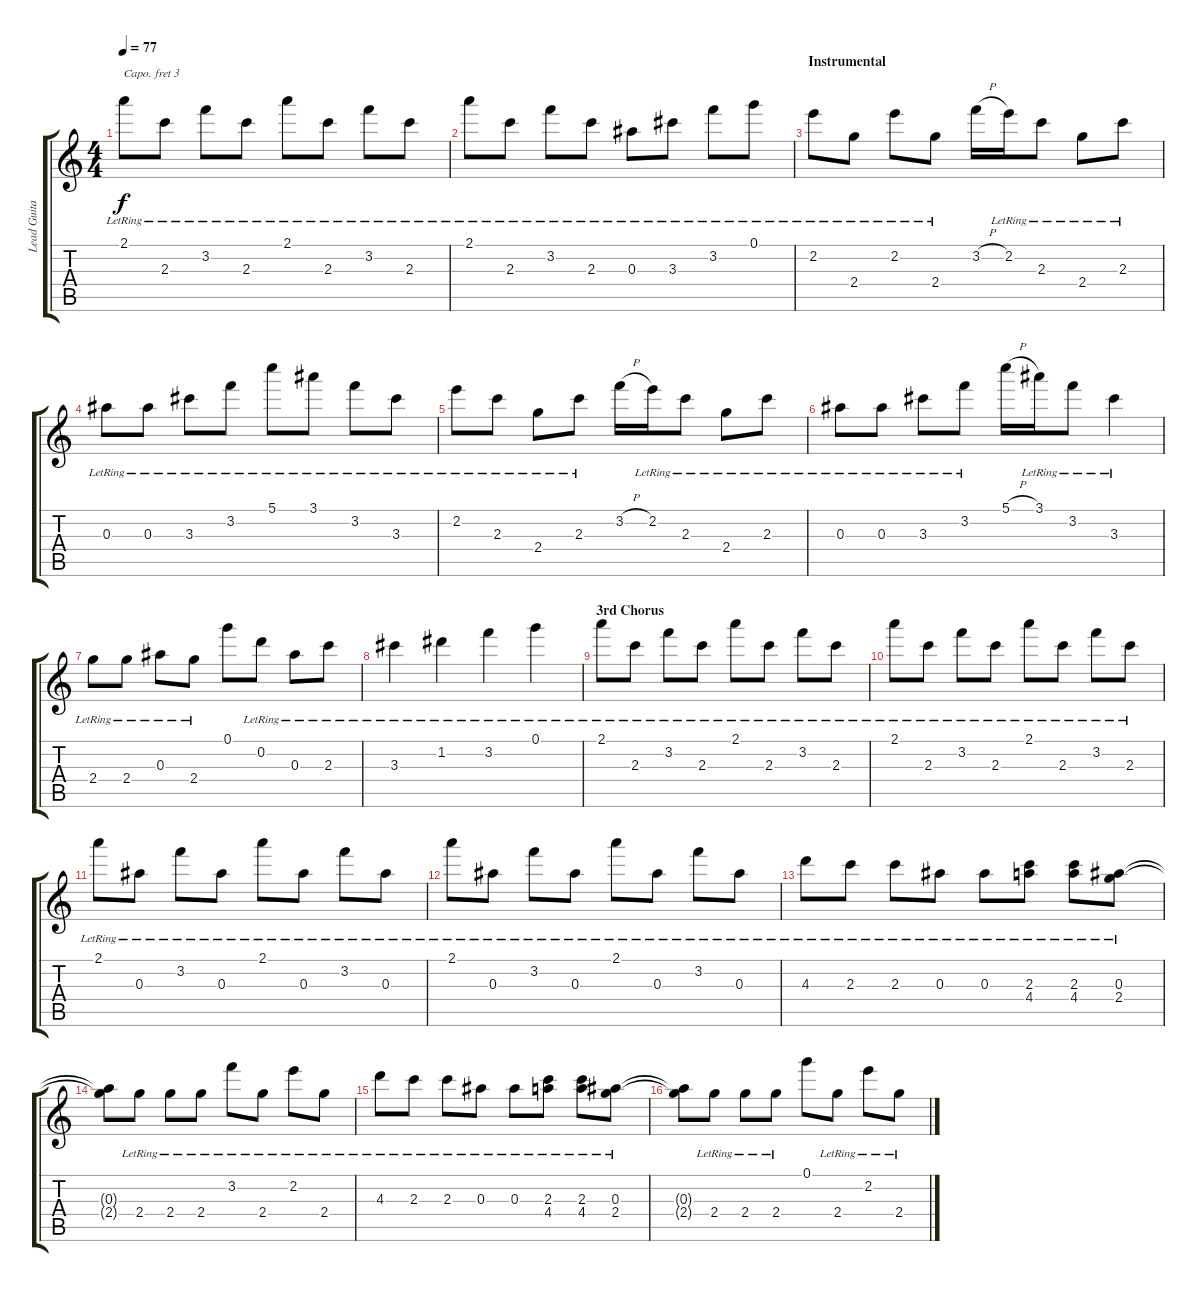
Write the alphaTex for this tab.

\track ("Lead Guitar 1" "Lead Guita") {instrument electricguitarjazz}
\staff {score tabs}
\capo 3
\tuning (E5 B4 G4 D4 A3 E3) {hide}
\ts (4 4)
\tempo 77
\clef g2
\ks c
2.1{lr}.8{dy f} 2.3{lr}.8 3.2{lr}.8 2.3{lr}.8 2.1{lr}.8 2.3{lr}.8 3.2{lr}.8 2.3{lr}.8 |
2.1{lr}.8 2.3{lr}.8 3.2{lr}.8 2.3{lr}.8 0.3{lr}.8 3.3{lr}.8 3.2{lr}.8 0.1{lr}.8 |
\section ("" "Instrumental")
2.2{lr}.8 2.4{lr}.8 2.2{lr}.8 2.4{lr}.8 3.2{h}.16 2.2{lr}.16 2.3{lr}.8 2.4{lr}.8 2.3{lr}.8 |
0.3{lr}.8 0.3{lr}.8 3.3{lr}.8 3.2{lr}.8 5.1{lr}.8 3.1{lr}.8 3.2{lr}.8 3.3{lr}.8 |
2.2{lr}.8 2.3{lr}.8 2.4{lr}.8 2.3{lr}.8 3.2{h}.16 2.2{lr}.16 2.3{lr}.8 2.4{lr}.8 2.3{lr}.8 |
0.3{lr}.8 0.3{lr}.8 3.3{lr}.8 3.2{lr}.8 5.1{h}.16 3.1{lr}.16 3.2{lr}.8 3.3{lr}.4 |
2.4{lr}.8 2.4{lr}.8 0.3{lr}.8 2.4{lr}.8 0.1.8 0.2{lr}.8 0.3{lr}.8 2.3{lr}.8 |
3.3{lr}.4 1.2{lr}.4 3.2{lr}.4 0.1{lr}.4 |
\section ("" "3rd Chorus")
2.1{lr}.8 2.3{lr}.8 3.2{lr}.8 2.3{lr}.8 2.1{lr}.8 2.3{lr}.8 3.2{lr}.8 2.3{lr}.8 |
2.1{lr}.8 2.3{lr}.8 3.2{lr}.8 2.3{lr}.8 2.1{lr}.8 2.3{lr}.8 3.2{lr}.8 2.3{lr}.8 |
2.1{lr}.8 0.3{lr}.8 3.2{lr}.8 0.3{lr}.8 2.1{lr}.8 0.3{lr}.8 3.2{lr}.8 0.3{lr}.8 |
2.1{lr}.8 0.3{lr}.8 3.2{lr}.8 0.3{lr}.8 2.1{lr}.8 0.3{lr}.8 3.2{lr}.8 0.3{lr}.8 |
4.3{lr}.8 2.3{lr}.8 2.3{lr}.8 0.3{lr}.8 0.3{lr}.8 (2.3{lr} 4.4{lr}).8 (2.3{lr} 4.4{lr}).8 (0.3{lr} 2.4{lr}).8 |
(0.3{t} 2.4{t}).8 2.4{lr}.8 2.4{lr}.8 2.4{lr}.8 3.2{lr}.8 2.4{lr}.8 2.2{lr}.8 2.4{lr}.8 |
4.3{lr}.8 2.3{lr}.8 2.3{lr}.8 0.3{lr}.8 0.3{lr}.8 (2.3{lr} 4.4{lr}).8 (2.3{lr} 4.4{lr}).8 (0.3{lr} 2.4{lr}).8 |
(0.3{t} 2.4{t}).8 2.4{lr}.8 2.4{lr}.8 2.4{lr}.8 0.1.8 2.4{lr}.8 2.2{lr}.8 2.4{lr}.8
